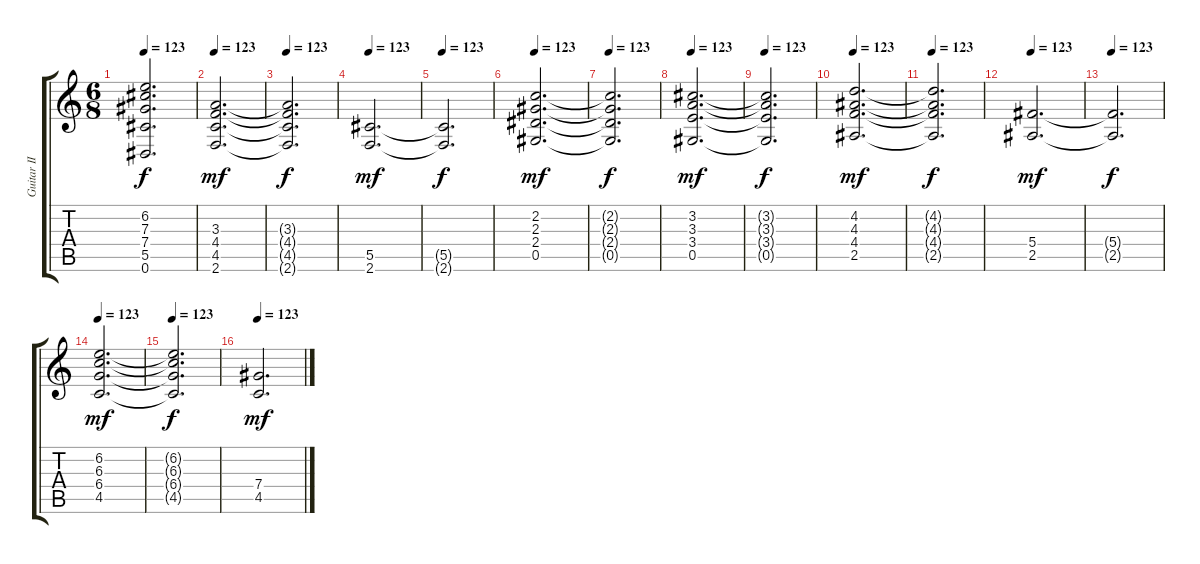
\track ("Guitar II" "Guitar II") {instrument overdrivenguitar}
\staff {score tabs}
\tuning (Eb4 Bb3 Gb3 Db3 Ab2 Eb2) {hide}
\ts (6 8)
\tempo 123
\clef g2
\ks c
(6.2{t} 7.3{t} 7.4{t} 5.5{t} 0.6{t}).2{d dy f} |
\tempo 123
(3.3 4.4 4.5 2.6).2{d dy mf} |
\tempo 123
(3.3{t} 4.4{t} 4.5{t} 2.6{t}).2{d dy f} |
\tempo 123
(5.5 2.6).2{d dy mf} |
\tempo 123
(5.5{t} 2.6{t}).2{d dy f} |
\tempo 123
(2.2 2.3 2.4 0.5).2{d dy mf} |
\tempo 123
(2.2{t} 2.3{t} 2.4{t} 0.5{t}).2{d dy f} |
\tempo 123
(3.2 3.3 3.4 0.5).2{d dy mf} |
\tempo 123
(3.2{t} 3.3{t} 3.4{t} 0.5{t}).2{d dy f} |
\tempo 123
(4.2 4.3 4.4 2.5).2{d dy mf} |
\tempo 123
(4.2{t} 4.3{t} 4.4{t} 2.5{t}).2{d dy f} |
\tempo 123
(5.4 2.5).2{d dy mf} |
\tempo 123
(5.4{t} 2.5{t}).2{d dy f} |
\tempo 123
(6.2 6.3 6.4 4.5).2{d dy mf} |
\tempo 123
(6.2{t} 6.3{t} 6.4{t} 4.5{t}).2{d dy f} |
\tempo 123
(7.4 4.5).2{d dy mf}
